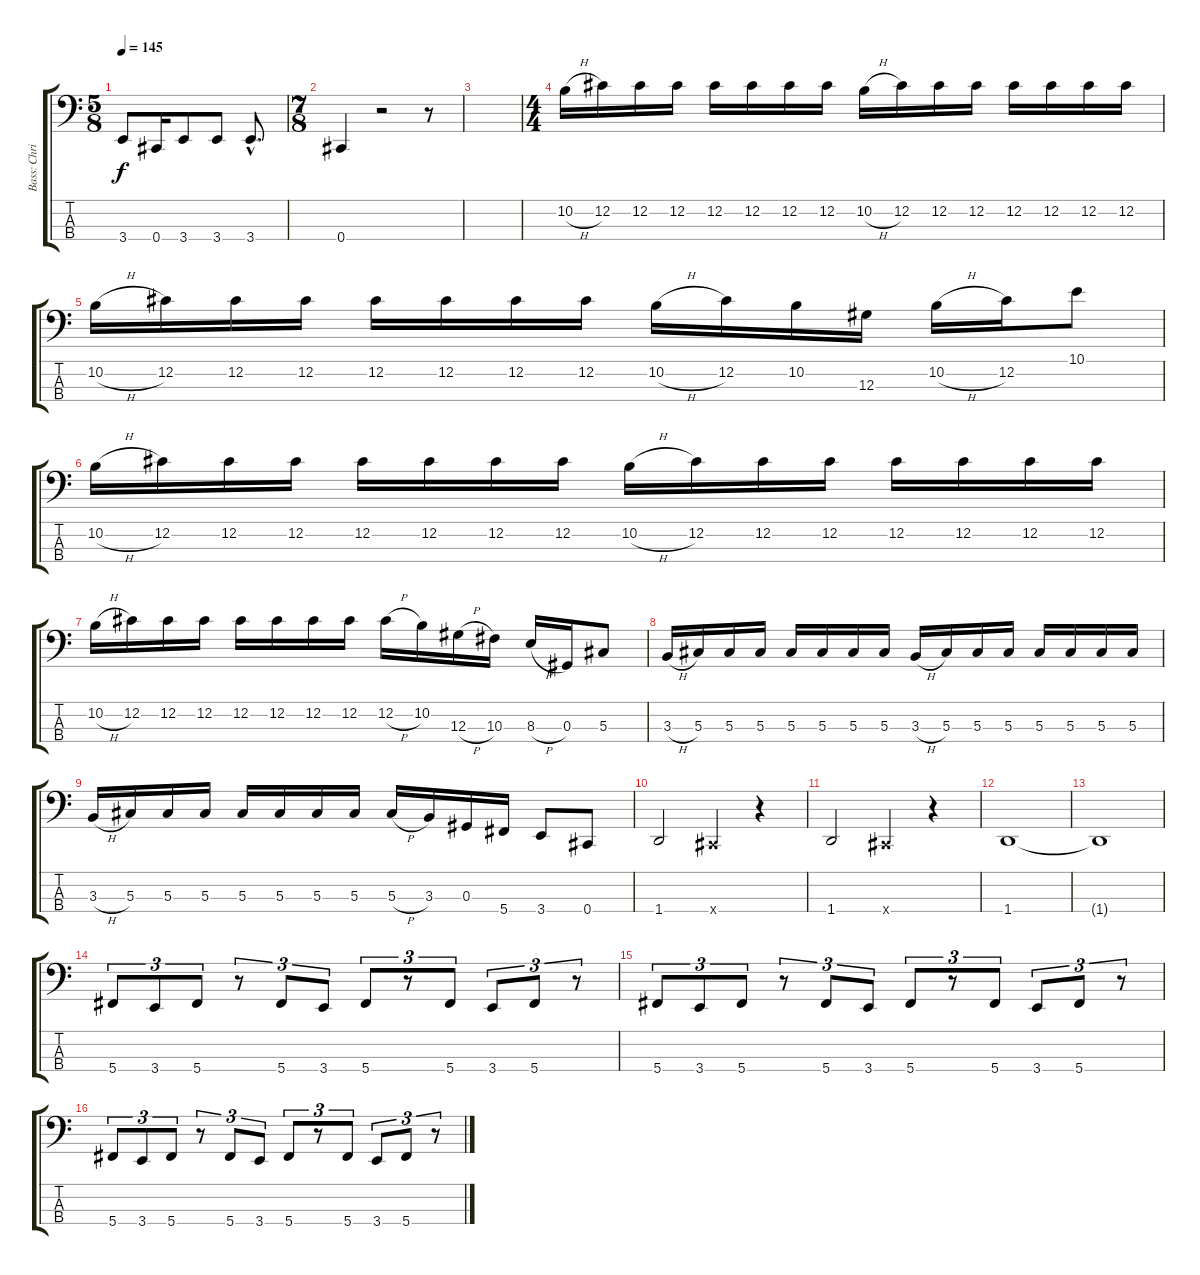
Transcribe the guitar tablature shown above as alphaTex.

\track ("Bass: Christer Örtefors" "Bass: Chri") {instrument electricbassfinger}
\staff {score tabs}
\tuning (Gb2 Db2 Ab1 Db1) {hide}
\ts (5 8)
\tempo 145
\clef f4
\ks c
3.4.8{dy f} 0.4.16 3.4.8 3.4.8 3.4{hac}.8{d} |
\ts (7 8)
0.4.4 r.2 r.8 |
|
\ts (4 4)
10.2{h}.16 12.2.16 12.2.16 12.2.16 12.2.16 12.2.16 12.2.16 12.2.16 10.2{h}.16 12.2.16 12.2.16 12.2.16 12.2.16 12.2.16 12.2.16 12.2.16 |
10.2{h}.16 12.2.16 12.2.16 12.2.16 12.2.16 12.2.16 12.2.16 12.2.16 10.2{h}.16 12.2.16 10.2.16 12.3.16 10.2{h}.16 12.2.16 10.1.8 |
10.2{h}.16 12.2.16 12.2.16 12.2.16 12.2.16 12.2.16 12.2.16 12.2.16 10.2{h}.16 12.2.16 12.2.16 12.2.16 12.2.16 12.2.16 12.2.16 12.2.16 |
10.2{h}.16 12.2.16 12.2.16 12.2.16 12.2.16 12.2.16 12.2.16 12.2.16 12.2{h}.16 10.2.16 12.3{h}.16 10.3.16 8.3{h}.16 0.3.16 5.3.8 |
3.3{h}.16 5.3.16 5.3.16 5.3.16 5.3.16 5.3.16 5.3.16 5.3.16 3.3{h}.16 5.3.16 5.3.16 5.3.16 5.3.16 5.3.16 5.3.16 5.3.16 |
3.3{h}.16 5.3.16 5.3.16 5.3.16 5.3.16 5.3.16 5.3.16 5.3.16 5.3{h}.16 3.3.16 0.3.16 5.4.16 3.4.8 0.4.8 |
1.4.2 0.4{x}.4 r.4 |
1.4.2 0.4{x}.4 r.4 |
1.4.1 |
1.4{t}.1 |
5.4.8{tu (3 2)} 3.4.8{tu (3 2)} 5.4.8{tu (3 2)} r.8{tu (3 2)} 5.4.8{tu (3 2)} 3.4.8{tu (3 2)} 5.4.8{tu (3 2)} r.8{tu (3 2)} 5.4.8{tu (3 2)} 3.4.8{tu (3 2)} 5.4.8{tu (3 2)} r.8{tu (3 2)} |
5.4.8{tu (3 2)} 3.4.8{tu (3 2)} 5.4.8{tu (3 2)} r.8{tu (3 2)} 5.4.8{tu (3 2)} 3.4.8{tu (3 2)} 5.4.8{tu (3 2)} r.8{tu (3 2)} 5.4.8{tu (3 2)} 3.4.8{tu (3 2)} 5.4.8{tu (3 2)} r.8{tu (3 2)} |
5.4.8{tu (3 2)} 3.4.8{tu (3 2)} 5.4.8{tu (3 2)} r.8{tu (3 2)} 5.4.8{tu (3 2)} 3.4.8{tu (3 2)} 5.4.8{tu (3 2)} r.8{tu (3 2)} 5.4.8{tu (3 2)} 3.4.8{tu (3 2)} 5.4.8{tu (3 2)} r.8{tu (3 2)}
